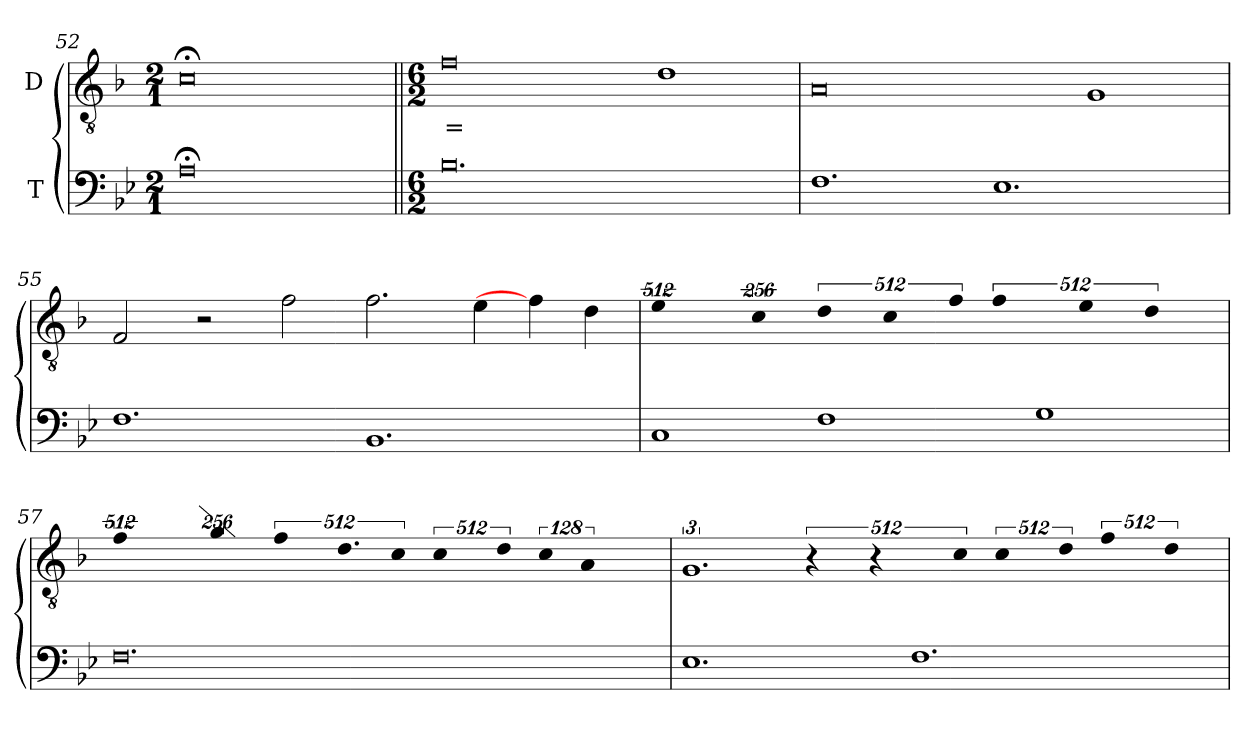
**kern	**kern	**text
*part2	*part1	*part1
*staff2	*staff1	*staff1
*I"T	*I"D	*
*clefF4	*clefGv2	*
*	*ITrd7c12	*
*k[b-e-]	*k[b-]	*
*B-:	*F:	*
*M2/1	*M2/1	*
=52	=52	=52
0A;i\	0C;i\	.
!!LO:PB:g=z
=53||	=53||	=53||
*M6/2	*M6/2	*
!	!	!LO:LY:a:color=#000000
0.B-i\	0Fi\	=
.	1Di\	.
=54	=54	=54
1.Fi\	0AAi/	.
1.E-i\	.	.
.	1GGi/	.
=55	=55	=55
1.Fi\	2FFi/	.
.	2r	.
.	2Fi\	.
1.BB-i/	2.Fi\	.
.	4Ei\	.
.	4Fi\]	.
.	4Di\	.
=56	=56	=56
!	!LO:N:vis=1	!
1Ci/	512%341Ei\	.
!	!LO:N:vis=2	!
.	512%171Ci\	.
!	!LO:N:vis=2	!
1Fi\	1024%341Di\	.
!	!LO:N:vis=2	!
.	1024%341Ci\	.
!	!LO:N:vis=2	!
.	512%171Fi\	.
!	!LO:N:vis=2	!
1Gi\	1024%341Fi\	.
!	!LO:N:vis=2	!
.	1024%341Ei\	.
!	!LO:N:vis=2	!
.	512%171Di\	.
=57	=57	=57
!	!LO:N:vis=1	!
0.Fi\	512%341Fi\	.
!	!LO:N:vis=2	!
.	512%171Gi\	.
!	!LO:N:vis=2	!
.	1024%341Fi\	.
.	3.Di\	.
!	!LO:N:vis=4	!
.	1024%171Ci\	.
!	!LO:N:vis=2	!
.	1024%341Ci\	.
!	!LO:N:vis=4	!
.	1024%171Di\	.
!	!LO:N:vis=4	!
.	512%85Ci\	.
!	!LO:N:vis=2	!
.	512%171AAi/	.
!!LO:LB:g=z
=58	=58	=58
1.E-i\	3%2.GGi/	.
!	!LO:N:vis=2	!
.	1024%341r	.
!	!LO:N:vis=2	!
.	1024%341r	.
1.Fi\	.	.
!	!LO:N:vis=2	!
.	512%171Ci\	.
!	!LO:N:vis=2	!
.	1024%341Ci\	.
!	!LO:N:vis=4	!
.	1024%171Di\	.
!	!LO:N:vis=2	!
.	1024%341Fi\	.
!	!LO:N:vis=4	!
.	1024%171Di\	.
=	=	=
*-	*-	*-
